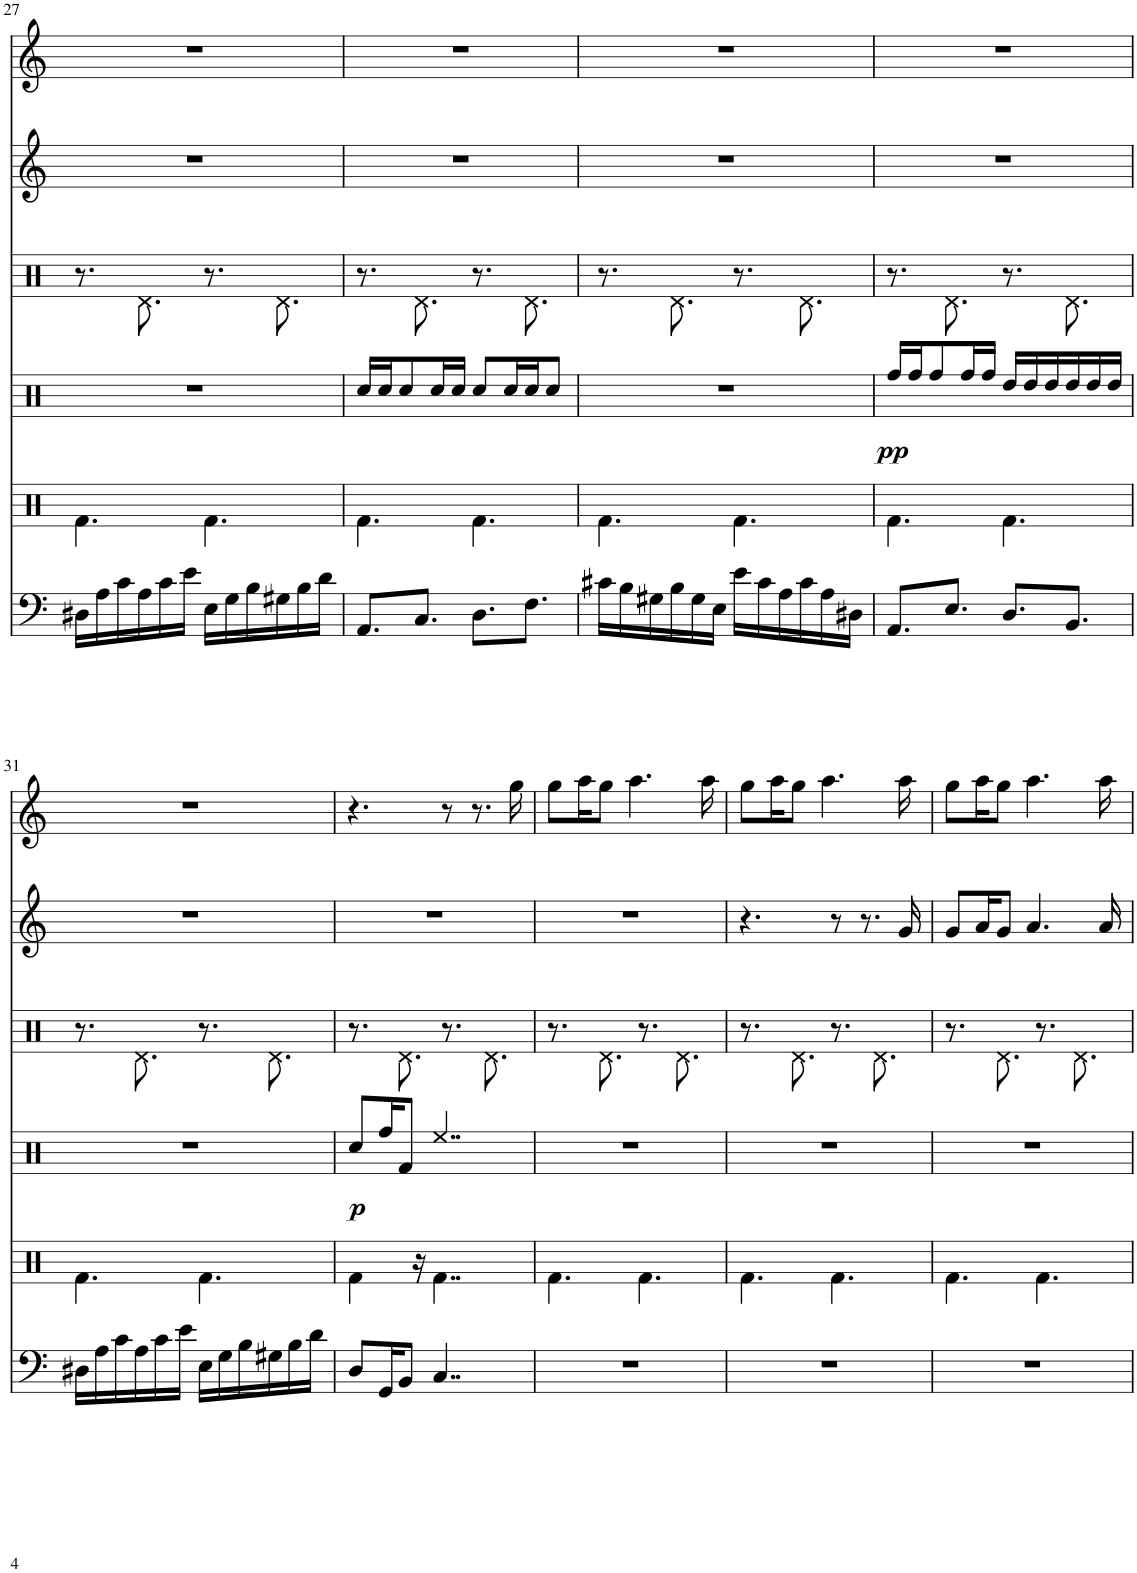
**kern	**kern	**kern	**dynam	**kern	**kern	**kern
*part6	*part5	*part4	*part4	*part3	*part2	*part1
*staff6	*staff5	*staff4	*staff4	*staff3	*staff2	*staff1
*I"Bajo acústico	*I"Set de percusión	*I"Caja	*	*I"Charles/Platos	*I"Trompeta en Sib	*I"Solista
!!LO:PB:g=z
*clefF4	*clefX	*clefX	*	*clefX	*clefG2	*clefG2
*Trd7c12	*	*	*	*	*Trd1c2	*Trd8c14
*k[]	*k[]	*k[]	*	*k[]	*k[]	*k[]
*M6/8	*M6/8	*M6/8	*	*M6/8	*M6/8	*M6/8
=27	=27	=27	=27	=27	=27	=27
16D#X\LL	4.Rf\	2.r	.	8.r	2.r	2.r
16A\	.	.	.	.	.	.
16c\	.	.	.	.	.	.
16A\	.	.	.	8.Rd\	.	.
16c\	.	.	.	.	.	.
16e\JJ	.	.	.	.	.	.
16E\LL	4.Rf\	.	.	8.r	.	.
16G\	.	.	.	.	.	.
16B\	.	.	.	.	.	.
16G#X\	.	.	.	8.Rd\	.	.
16B\	.	.	.	.	.	.
16d\JJ	.	.	.	.	.	.
=28	=28	=28	=28	=28	=28	=28
8.AA/L	4.Rf\	16Rcc/LL	.	8.r	2.r	2.r
.	.	16Rcc/J	.	.	.	.
.	.	8Rcc/	.	.	.	.
8.C/J	.	.	.	8.Rd\	.	.
.	.	16Rcc/L	.	.	.	.
.	.	16Rcc/JJ	.	.	.	.
8.D\L	4.Rf\	8Rcc/L	.	8.r	.	.
.	.	16Rcc/L	.	.	.	.
8.F\J	.	16Rcc/J	.	8.Rd\	.	.
.	.	8Rcc/J	.	.	.	.
=29	=29	=29	=29	=29	=29	=29
16c#X\LL	4.Rf\	2.r	.	8.r	2.r	2.r
16B\	.	.	.	.	.	.
16G#X\	.	.	.	.	.	.
16B\	.	.	.	8.Rd\	.	.
16G#\	.	.	.	.	.	.
16E\JJ	.	.	.	.	.	.
16e\LL	4.Rf\	.	.	8.r	.	.
16c#\	.	.	.	.	.	.
16A\	.	.	.	.	.	.
16c#\	.	.	.	8.Rd\	.	.
16A\	.	.	.	.	.	.
16D#X\JJ	.	.	.	.	.	.
=30	=30	=30	=30	=30	=30	=30
!	!	!	!LO:DY:b	!	!	!
8.AA/L	4.Rf\	16Rff/LL	pp	8.r	2.r	2.r
.	.	16Rff/J	.	.	.	.
.	.	8Rff/	.	.	.	.
8.E/J	.	.	.	8.Rd\	.	.
.	.	16Rff/L	.	.	.	.
.	.	16Rff/JJ	.	.	.	.
8.D/L	4.Rf\	16Rdd/LL	.	8.r	.	.
.	.	16Rdd/	.	.	.	.
.	.	16Rdd/	.	.	.	.
8.BB/J	.	16Rdd/	.	8.Rd\	.	.
.	.	16Rdd/	.	.	.	.
.	.	16Rdd/JJ	.	.	.	.
!!LO:LB:g=z
=31	=31	=31	=31	=31	=31	=31
16D#X\LL	4.Rf\	2.r	.	8.r	2.r	2.r
16A\	.	.	.	.	.	.
16c\	.	.	.	.	.	.
16A\	.	.	.	8.Rd\	.	.
16c\	.	.	.	.	.	.
16e\JJ	.	.	.	.	.	.
16E\LL	4.Rf\	.	.	8.r	.	.
16G\	.	.	.	.	.	.
16B\	.	.	.	.	.	.
16G#X\	.	.	.	8.Rd\	.	.
16B\	.	.	.	.	.	.
16d\JJ	.	.	.	.	.	.
=32	=32	=32	=32	=32	=32	=32
!	!	!	!LO:DY:b	!	!	!
8D/L	4Rf\	8Rcc/L	p	8.r	2.r	4.r
16GG/K	.	16Rff/K	.	.	.	.
8BB/J	.	8Rf/J	.	8.Rd\	.	.
.	16r	.	.	.	.	.
4..C/	4..Rf\	4..Ree/	.	.	.	.
.	.	.	.	8.r	.	8r
.	.	.	.	.	.	8.r
.	.	.	.	8.Rd\	.	.
.	.	.	.	.	.	16gg\
=33	=33	=33	=33	=33	=33	=33
2.r	4.Rf\	2.r	.	8.r	2.r	8gg\L
.	.	.	.	.	.	16aa\K
.	.	.	.	8.Rd\	.	8gg\J
.	.	.	.	.	.	4.aa\
.	4.Rf\	.	.	8.r	.	.
.	.	.	.	8.Rd\	.	.
.	.	.	.	.	.	16aa\
=34	=34	=34	=34	=34	=34	=34
2.r	4.Rf\	2.r	.	8.r	4.r	8gg\L
.	.	.	.	.	.	16aa\K
.	.	.	.	8.Rd\	.	8gg\J
.	.	.	.	.	.	4.aa\
.	4.Rf\	.	.	8.r	8r	.
.	.	.	.	.	8.r	.
.	.	.	.	8.Rd\	.	.
.	.	.	.	.	16g/	16aa\
=35	=35	=35	=35	=35	=35	=35
2.r	4.Rf\	2.r	.	8.r	8g/L	8gg\L
.	.	.	.	.	16a/K	16aa\K
.	.	.	.	8.Rd\	8g/J	8gg\J
.	.	.	.	.	4.a/	4.aa\
.	4.Rf\	.	.	8.r	.	.
.	.	.	.	8.Rd\	.	.
.	.	.	.	.	16a/	16aa\
=	=	=	=	=	=	=
*-	*-	*-	*-	*-	*-	*-
